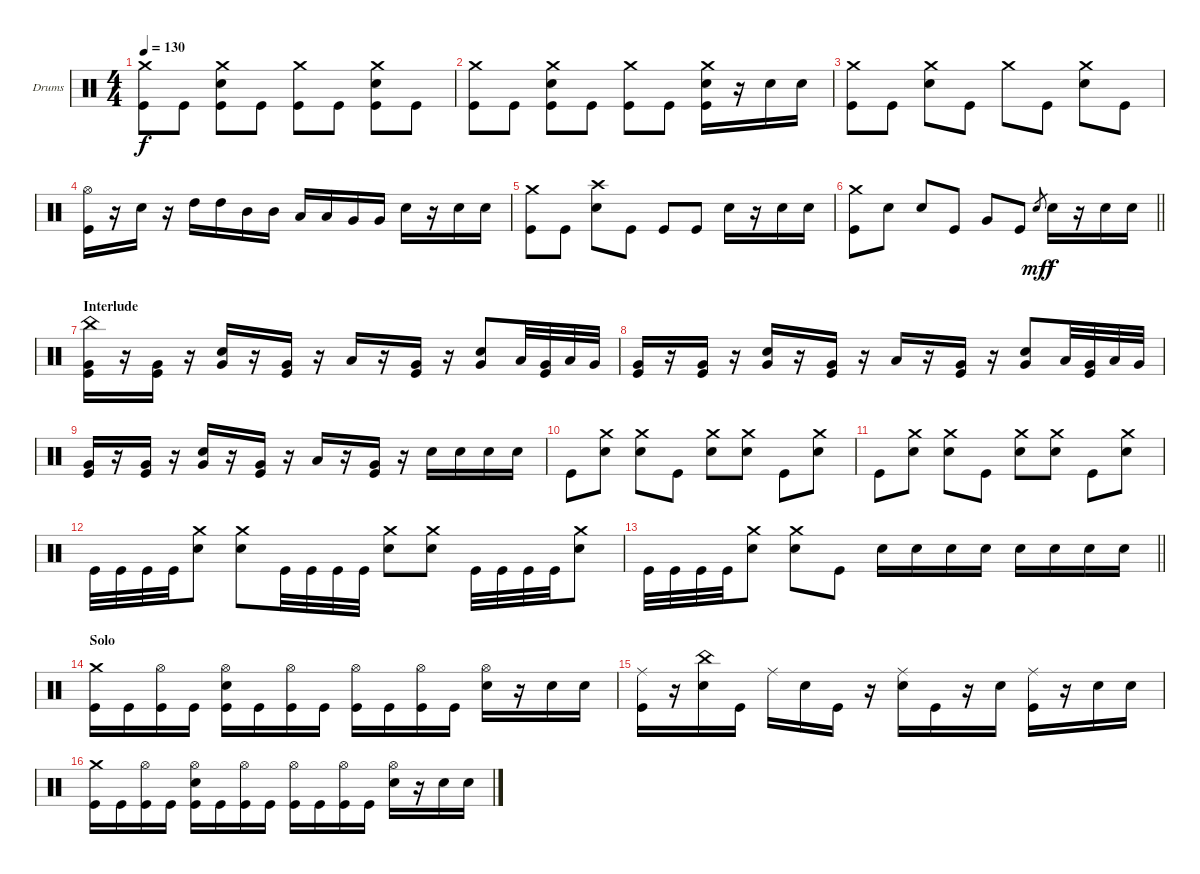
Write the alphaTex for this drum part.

\bracketExtendMode groupsimilarinstruments
\firstSystemTrackNameOrientation horizontal
\otherSystemsTrackNameOrientation horizontal
\track ("Drumkit" "Drums") {instrument percussion}
\staff {score}
\articulation defaults
\ts (4 4)
\tempo 130
\clef neutral
\ks c
("Crash medium (hit)" "Kick (hit)").8{dy f} "Kick (hit)".8 ("Crash medium (hit)" "Snare (hit) 2" "Kick (hit)").8 "Kick (hit)".8 ("Crash medium (hit)" "Kick (hit)").8 "Kick (hit)".8 ("Crash medium (hit)" "Snare (hit) 2" "Kick (hit)").8 "Kick (hit)".8 |
("Crash medium (hit)" "Kick (hit)").8 "Kick (hit)".8 ("Crash medium (hit)" "Snare (hit) 2" "Kick (hit)").8 "Kick (hit)".8 ("Crash medium (hit)" "Kick (hit)").8 "Kick (hit)".8 ("Crash medium (hit)" "Snare (hit) 2" "Kick (hit)").16 r.16 "Snare (hit) 2".16 "Snare (hit) 2".16 |
("Crash medium (hit)" "Kick (hit)").8 "Kick (hit)".8 ("Crash medium (hit)" "Snare (hit) 2").8 "Kick (hit)".8 "Crash medium (hit)".8 "Kick (hit)".8 ("Crash medium (hit)" "Snare (hit) 2").8 "Kick (hit)".8 |
("Hi-Hat (open)" "Kick (hit)").16 r.16 "Snare (hit) 2".16 r.16 "High Tom (hit)".16 "High Tom (hit)".16 "Mid Tom (hit)".16 "Mid Tom (hit)".16 "Low Tom (hit)".16 "Low Tom (hit)".16 "Very Low Tom (hit)".16 "Very Low Tom (hit)".16 "Snare (hit) 2".16 r.16 "Snare (hit) 2".16 "Snare (hit) 2".16 |
("Crash medium (hit)" "Kick (hit)").8 "Kick (hit)".8 ("Crash high (hit)" "Snare (hit) 2").8 "Kick (hit)".8 "Kick (hit)".8 "Kick (hit)".8 "Snare (hit) 2".16 r.16 "Snare (hit) 2".16 "Snare (hit) 2".16 |
\barLineRight lightlight
("Crash medium (hit)" "Kick (hit)").8 "Snare (hit) 2".8 "Snare (hit) 2".8 "Kick (hit)".8 "Very Low Tom (hit)".8 "Kick (hit)".8 "Snare (hit) 2".8{gr dy mf} "Snare (hit) 2".16{dy f} r.16 "Snare (hit) 2".16 "Snare (hit) 2".16 |
\section ("" "Interlude")
("China (hit)" "Very Low Tom (hit)" "Kick (hit)").16 r.16 ("Very Low Tom (hit)" "Kick (hit)").16 r.16 ("Very Low Tom (hit)" "Snare (hit) 2").16 r.16 ("Very Low Tom (hit)" "Kick (hit)").16 r.16 "Low Tom (hit)".16 r.16 ("Very Low Tom (hit)" "Kick (hit)").16 r.16 ("Very Low Tom (hit)" "Snare (hit) 2").8 "Low Tom (hit)".32 ("Very Low Tom (hit)" "Kick (hit)").32 "Low Tom (hit)".32 "Very Low Tom (hit)".32 |
("Very Low Tom (hit)" "Kick (hit)").16 r.16 ("Very Low Tom (hit)" "Kick (hit)").16 r.16 ("Very Low Tom (hit)" "Snare (hit) 2").16 r.16 ("Very Low Tom (hit)" "Kick (hit)").16 r.16 "Low Tom (hit)".16 r.16 ("Very Low Tom (hit)" "Kick (hit)").16 r.16 ("Very Low Tom (hit)" "Snare (hit) 2").8 "Low Tom (hit)".32 ("Very Low Tom (hit)" "Kick (hit)").32 "Low Tom (hit)".32 "Very Low Tom (hit)".32 |
("Very Low Tom (hit)" "Kick (hit)").16 r.16 ("Very Low Tom (hit)" "Kick (hit)").16 r.16 ("Very Low Tom (hit)" "Snare (hit) 2").16 r.16 ("Very Low Tom (hit)" "Kick (hit)").16 r.16 "Low Tom (hit)".16 r.16 ("Very Low Tom (hit)" "Kick (hit)").16 r.16 "Snare (hit) 2".16 "Snare (hit) 2".16 "Snare (hit) 2".16 "Snare (hit) 2".16 |
"Kick (hit)".8 ("Crash medium (hit)" "Snare (hit) 2").8 ("Crash medium (hit)" "Snare (hit) 2").8 "Kick (hit)".8 ("Crash medium (hit)" "Snare (hit) 2").8 ("Crash medium (hit)" "Snare (hit) 2").8 "Kick (hit)".8 ("Crash medium (hit)" "Snare (hit) 2").8 |
"Kick (hit)".8 ("Crash medium (hit)" "Snare (hit) 2").8 ("Crash medium (hit)" "Snare (hit) 2").8 "Kick (hit)".8 ("Crash medium (hit)" "Snare (hit) 2").8 ("Crash medium (hit)" "Snare (hit) 2").8 "Kick (hit)".8 ("Crash medium (hit)" "Snare (hit) 2").8 |
"Kick (hit)".32 "Kick (hit)".32 "Kick (hit)".32 "Kick (hit)".32 ("Crash medium (hit)" "Snare (hit) 2").8 ("Crash medium (hit)" "Snare (hit) 2").8 "Kick (hit)".32 "Kick (hit)".32 "Kick (hit)".32 "Kick (hit)".32 ("Crash medium (hit)" "Snare (hit) 2").8 ("Crash medium (hit)" "Snare (hit) 2").8 "Kick (hit)".32 "Kick (hit)".32 "Kick (hit)".32 "Kick (hit)".32 ("Crash medium (hit)" "Snare (hit) 2").8 |
\barLineRight lightlight "Kick (hit)".32 "Kick (hit)".32 "Kick (hit)".32 "Kick (hit)".32
("Crash medium (hit)" "Snare (hit) 2").8 ("Crash medium (hit)" "Snare (hit) 2").8 "Kick (hit)".8 "Snare (hit) 2".16 "Snare (hit) 2".16 "Snare (hit) 2".16 "Snare (hit) 2".16 "Snare (hit) 2".16 "Snare (hit) 2".16 "Snare (hit) 2".16 "Snare (hit) 2".16 |
\section ("" "Solo")
("Crash medium (hit)" "Kick (hit)").16 "Kick (hit)".16 ("Hi-Hat (open)" "Kick (hit)").16 "Kick (hit)".16 ("Hi-Hat (open)" "Snare (hit) 2" "Kick (hit)").16 "Kick (hit)".16 ("Hi-Hat (open)" "Kick (hit)").16 "Kick (hit)".16 ("Hi-Hat (open)" "Kick (hit)").16 "Kick (hit)".16 ("Hi-Hat (open)" "Kick (hit)").16 "Kick (hit)".16 ("Hi-Hat (open)" "Snare (hit) 2").16 r.16 "Snare (hit) 2".16 "Snare (hit) 2".16 |
("Ride (middle)" "Kick (hit)").16 r.16 ("China (hit)" "Snare (hit) 2").16 "Kick (hit)".16 "Ride (middle)".16 "Snare (hit) 2".16 "Kick (hit)".16 r.16 ("Ride (middle)" "Snare (hit) 2").16 "Kick (hit)".16 r.16 "Snare (hit) 2".16 ("Ride (middle)" "Kick (hit)").16 r.16 "Snare (hit) 2".16 "Snare (hit) 2".16 |
("Crash medium (hit)" "Kick (hit)").16 "Kick (hit)".16 ("Hi-Hat (open)" "Kick (hit)").16 "Kick (hit)".16 ("Hi-Hat (open)" "Snare (hit) 2" "Kick (hit)").16 "Kick (hit)".16 ("Hi-Hat (open)" "Kick (hit)").16 "Kick (hit)".16 ("Hi-Hat (open)" "Kick (hit)").16 "Kick (hit)".16 ("Hi-Hat (open)" "Kick (hit)").16 "Kick (hit)".16 ("Hi-Hat (open)" "Snare (hit) 2").16 r.16 "Snare (hit) 2".16 "Snare (hit) 2".16
